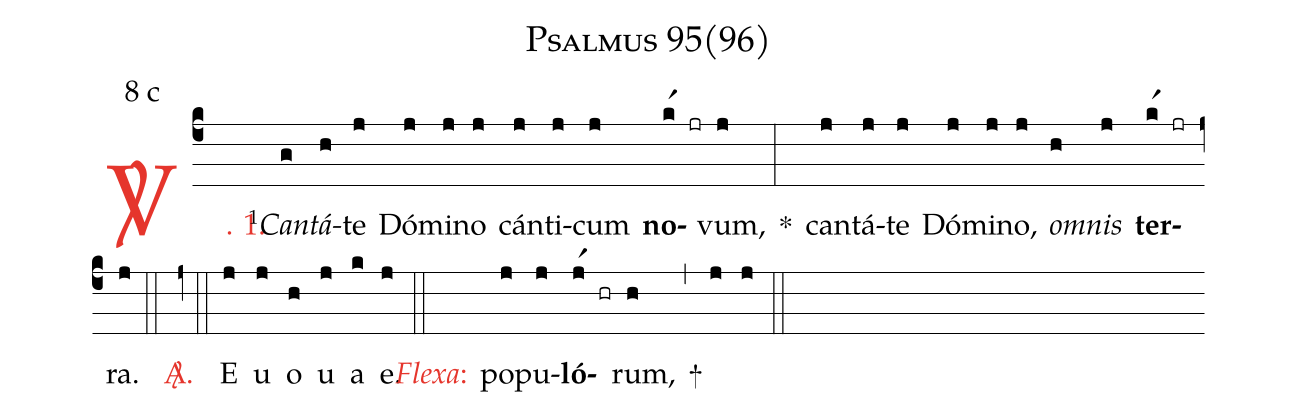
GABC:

name: Psalmus 95(96);
mode: 8;
mode-differentia: c;
nabc-lines: 1;
%%
(c4)

<c><sp>V/</sp>. 1.</c>() <v>\VSup{1}</v><i>Can</i>(g)<i>tá</i>(h)te(j) Dó(j)mi(j)no(j) cán(j)ti(j)cum(j) <b>no</b>(kr1 jr)vum,(j) *(:) can(j)tá(j)te(j) Dó(j)mi(j)no,(j) <i>om</i>(h)<i>nis</i>(j) <b>ter</b>(kr1 jr)ra.(j)

(::)

<c><sp>A/</sp>.</c>(j+)

(::)

<eu>E(j) u(j) o(h) u(j) a(k) e.</eu>(j)

(::)

<nlba><c><i>Flexa</i>:</c>() po</nlba>(j)pu(j)<b>ló</b>(jr1 hr)rum,(h) +(,) (j) (j)

(::)
